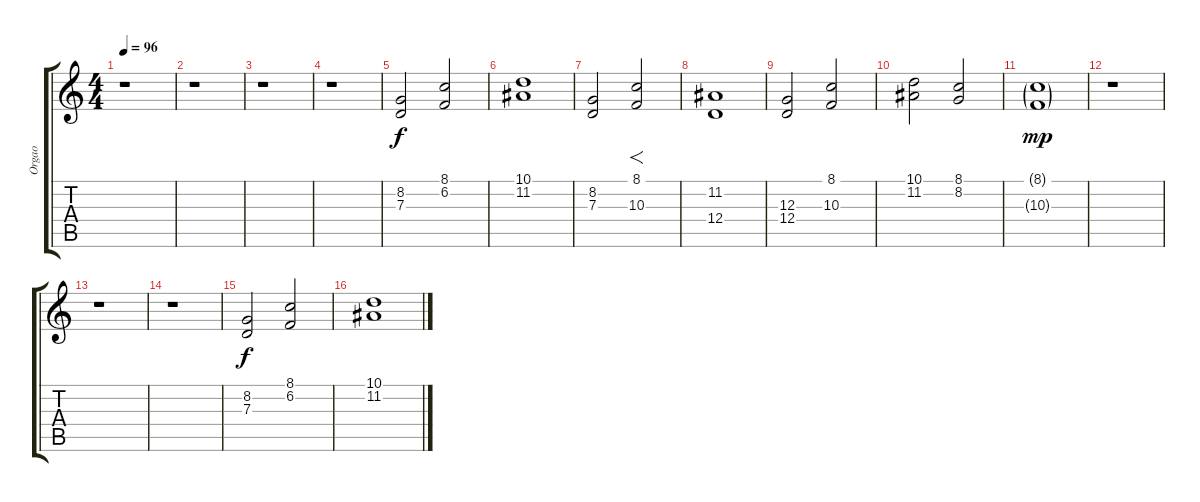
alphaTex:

\track ("Orgao" "Orgao") {instrument drawbarorgan}
\staff {score tabs}
\tuning (E4 B3 G3 D3 A2 E2) {hide}
\ts (4 4)
\tempo 96
\clef g2
\ks c
r.1{dy f instrument drawbarorgan} |
r.1 |
r.1 |
r.1 |
(8.2 7.3).2 (8.1 6.2).2 |
(10.1 11.2).1 |
(8.2 7.3).2 (8.1 10.3).2{f} |
(11.2 12.4).1 |
(12.3 12.4).2 (8.1 10.3).2 |
(10.1 11.2).2 (8.1 8.2).2 |
(8.1{g} 10.3{g}).1{dy mp} |
r.1 |
r.1 |
r.1 |
(8.2 7.3).2{dy f} (8.1 6.2).2 |
(10.1 11.2).1
